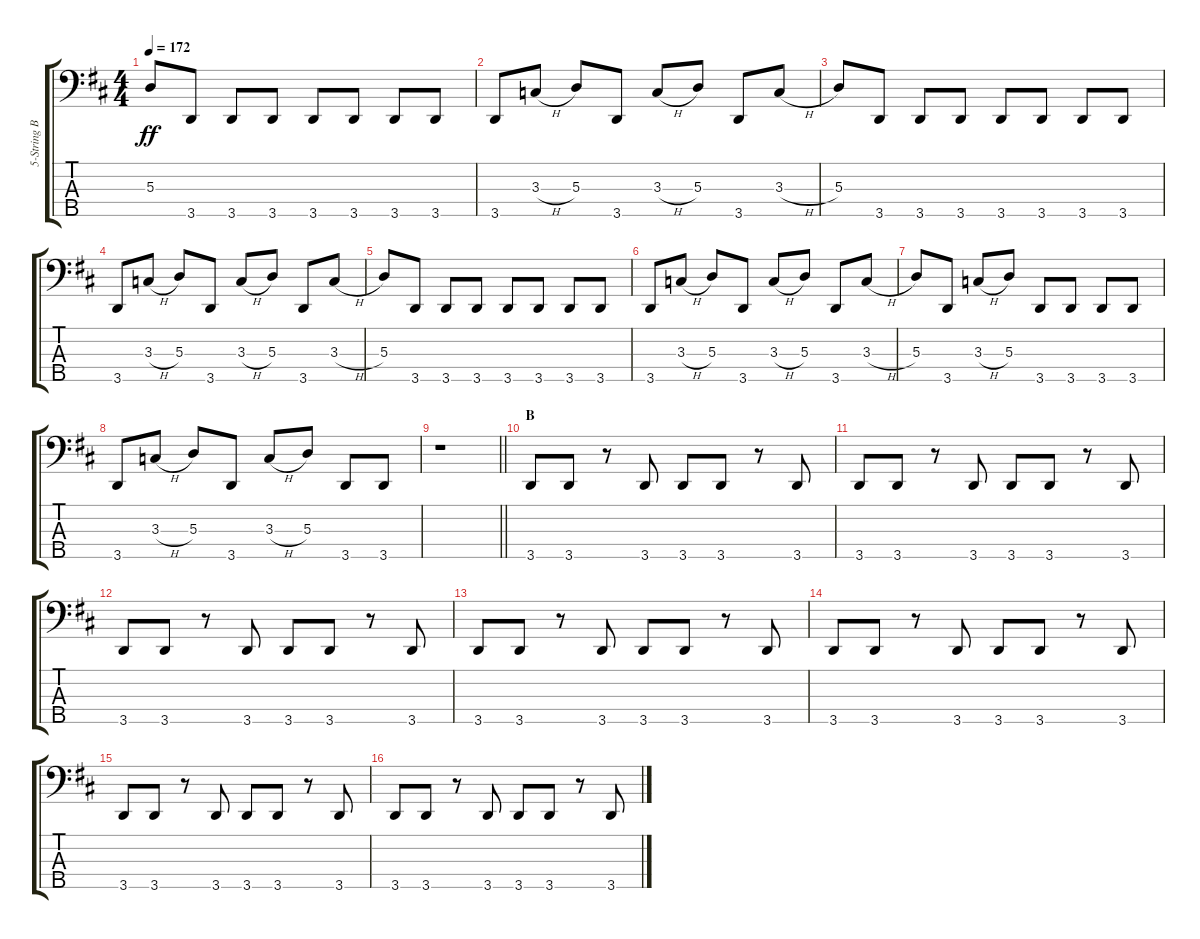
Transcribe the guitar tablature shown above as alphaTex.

\track ("5-String Bass" "5-String B") {instrument electricbasspick}
\staff {score tabs}
\tuning (G2 D2 A1 E1 B0) {hide}
\ts (4 4)
\tempo 172
\clef f4
\ks d
5.3.8{dy ff} 3.5.8 3.5.8 3.5.8 3.5.8 3.5.8 3.5.8 3.5.8 |
3.5.8 3.3{h}.8 5.3.8 3.5.8 3.3{h}.8 5.3.8 3.5.8 3.3{h}.8 |
5.3.8 3.5.8 3.5.8 3.5.8 3.5.8 3.5.8 3.5.8 3.5.8 |
3.5.8 3.3{h}.8 5.3.8 3.5.8 3.3{h}.8 5.3.8 3.5.8 3.3{h}.8 |
5.3.8 3.5.8 3.5.8 3.5.8 3.5.8 3.5.8 3.5.8 3.5.8 |
3.5.8 3.3{h}.8 5.3.8 3.5.8 3.3{h}.8 5.3.8 3.5.8 3.3{h}.8 |
5.3.8 3.5.8 3.3{h}.8 5.3.8 3.5.8 3.5.8 3.5.8 3.5.8 |
3.5.8 3.3{h}.8 5.3.8 3.5.8 3.3{h}.8 5.3.8 3.5.8 3.5.8 |
\barLineRight lightlight
r.1 |
\section ("" "B")
3.5.8 3.5.8 r.8 3.5.8 3.5.8 3.5.8 r.8 3.5.8 |
3.5.8 3.5.8 r.8 3.5.8 3.5.8 3.5.8 r.8 3.5.8 |
3.5.8 3.5.8 r.8 3.5.8 3.5.8 3.5.8 r.8 3.5.8 |
3.5.8 3.5.8 r.8 3.5.8 3.5.8 3.5.8 r.8 3.5.8 |
3.5.8 3.5.8 r.8 3.5.8 3.5.8 3.5.8 r.8 3.5.8 |
3.5.8 3.5.8 r.8 3.5.8 3.5.8 3.5.8 r.8 3.5.8 |
3.5.8 3.5.8 r.8 3.5.8 3.5.8 3.5.8 r.8 3.5.8
